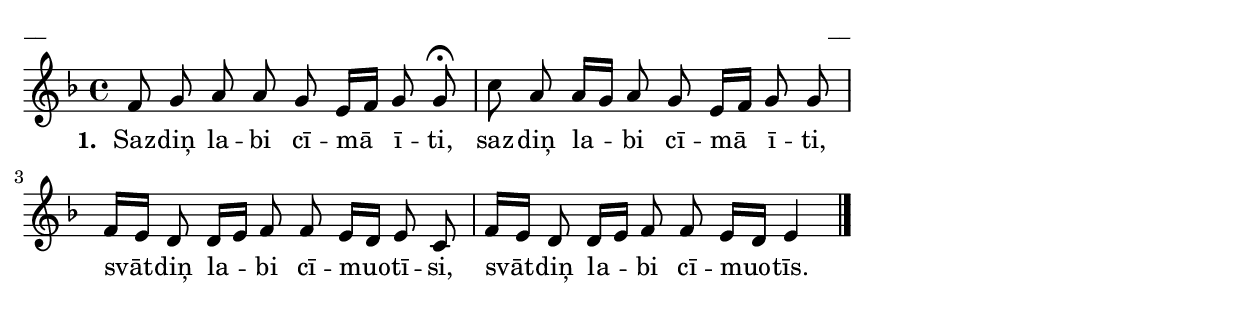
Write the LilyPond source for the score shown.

\version "2.13.18"

\paper {
line-width = 14\cm
left-margin = 0.4\cm
between-system-padding = 0.1\cm
between-system-space = 0.1\cm
}
% SBTZK, p.58
\layout {
indent = #0
ragged-last = ##f
}


voiceA = \relative c' {
\clef "treble"
\key f \major
\time 4/4
f8 g a a g e16 [f] g8 g \fermata | c a a16 [g] a8 g e16 [f] g8 g |
f16 [e] d8 d16 [e] f8 f e16 [d] e8 c | f16 [e] d8 d16 [e] f8 f e16 [d] e4 \bar"|."
}

lyricA = \lyricmode {
\set stanza = "1. "
Saz -- diņ la -- bi cī -- mā ī -- ti, saz -- diņ la -- bi cī -- mā ī -- ti,
svāt -- diņ la -- bi cī -- muo -- tī -- si, svāt -- diņ la -- bi cī -- muo -- tīs.
}


fullScore = <<
%\new ChordNames { \chordsA }
\new Staff {
<<
\new Voice = "voiceA" { \oneVoice \autoBeamOff \voiceA }
\lyricsto "voiceA" \new Lyrics  \lyricA
%\new Voice = "voiceB" { \voiceTwo \autoBeamOff \voiceB }
>>
}
>>



\score {
\fullScore
\header { piece = "__" opus = "__" }
}
\markup { \with-color #(x11-color 'white) \sans \smaller "__" }
\score {
\unfoldRepeats
\fullScore
\midi {
\context { \Staff \remove "Staff_performer" }
\context { \Voice \consists "Staff_performer" }
}
}


